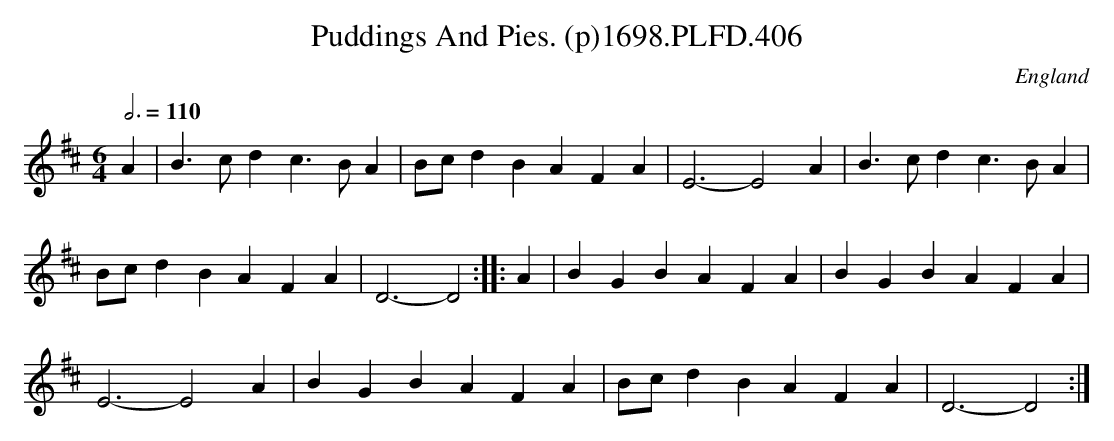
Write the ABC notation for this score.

X:1
T:Puddings And Pies. (p)1698.PLFD.406
M:6/4
L:1/4
Q:3/4=110
O:England
K:D
A|B>cdc>BA|B/c/dBAFA|E3-E2A|B>cdc>BA|
B/c/dBAFA|D3-D2:||:A|BGBAFA|BGBAFA|
E3-E2A|BGBAFA|B/c/dBAFA|D3-D2:|
